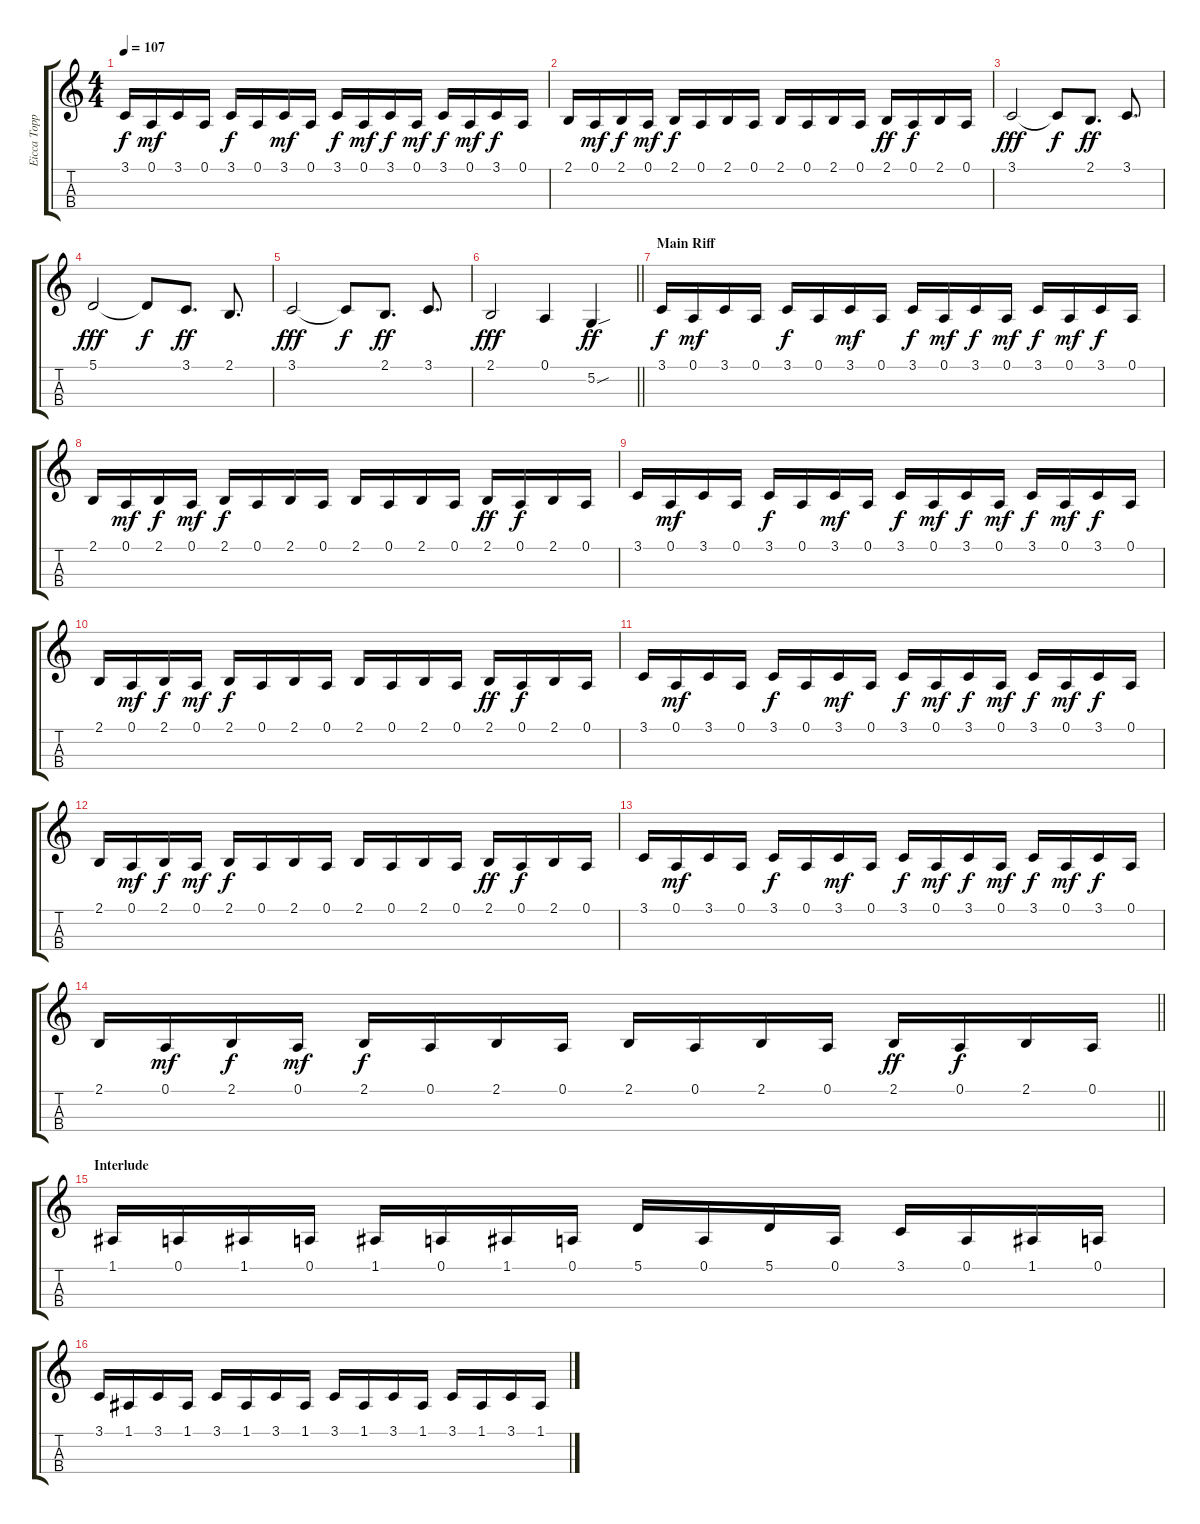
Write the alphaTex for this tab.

\track ("Eicca Toppinen" "Eicca Topp") {instrument cello}
\staff {score tabs}
\tuning (A3 D3 G2 C2) {hide}
\ts (4 4)
\tempo 107
\clef g2
\ks c
3.1.16{dy f} 0.1.16{dy mf} 3.1.16 0.1.16 3.1.16{dy f} 0.1.16 3.1.16{dy mf} 0.1.16 3.1.16{dy f} 0.1.16{dy mf} 3.1.16{dy f} 0.1.16{dy mf} 3.1.16{dy f} 0.1.16{dy mf} 3.1.16{dy f} 0.1.16 |
2.1.16 0.1.16{dy mf} 2.1.16{dy f} 0.1.16{dy mf} 2.1.16{dy f} 0.1.16 2.1.16 0.1.16 2.1.16 0.1.16 2.1.16 0.1.16 2.1.16{dy ff} 0.1.16{dy f} 2.1.16 0.1.16 |
3.1.2{dy fff} 3.1{t}.8{dy f} 2.1.8{d dy ff} 3.1.8{d} |
5.1.2{dy fff} 5.1{t}.8{dy f} 3.1.8{d dy ff} 2.1.8{d} |
3.1.2{dy fff} 3.1{t}.8{dy f} 2.1.8{d dy ff} 3.1.8{d} |
\barLineRight lightlight
2.1.2{dy fff} 0.1.4 5.2{sou}.4{dy ff} |
\section ("" "Main Riff")
3.1.16{dy f} 0.1.16{dy mf} 3.1.16 0.1.16 3.1.16{dy f} 0.1.16 3.1.16{dy mf} 0.1.16 3.1.16{dy f} 0.1.16{dy mf} 3.1.16{dy f} 0.1.16{dy mf} 3.1.16{dy f} 0.1.16{dy mf} 3.1.16{dy f} 0.1.16 |
2.1.16 0.1.16{dy mf} 2.1.16{dy f} 0.1.16{dy mf} 2.1.16{dy f} 0.1.16 2.1.16 0.1.16 2.1.16 0.1.16 2.1.16 0.1.16 2.1.16{dy ff} 0.1.16{dy f} 2.1.16 0.1.16 |
3.1.16 0.1.16{dy mf} 3.1.16 0.1.16 3.1.16{dy f} 0.1.16 3.1.16{dy mf} 0.1.16 3.1.16{dy f} 0.1.16{dy mf} 3.1.16{dy f} 0.1.16{dy mf} 3.1.16{dy f} 0.1.16{dy mf} 3.1.16{dy f} 0.1.16 |
2.1.16 0.1.16{dy mf} 2.1.16{dy f} 0.1.16{dy mf} 2.1.16{dy f} 0.1.16 2.1.16 0.1.16 2.1.16 0.1.16 2.1.16 0.1.16 2.1.16{dy ff} 0.1.16{dy f} 2.1.16 0.1.16 |
3.1.16 0.1.16{dy mf} 3.1.16 0.1.16 3.1.16{dy f} 0.1.16 3.1.16{dy mf} 0.1.16 3.1.16{dy f} 0.1.16{dy mf} 3.1.16{dy f} 0.1.16{dy mf} 3.1.16{dy f} 0.1.16{dy mf} 3.1.16{dy f} 0.1.16 |
2.1.16 0.1.16{dy mf} 2.1.16{dy f} 0.1.16{dy mf} 2.1.16{dy f} 0.1.16 2.1.16 0.1.16 2.1.16 0.1.16 2.1.16 0.1.16 2.1.16{dy ff} 0.1.16{dy f} 2.1.16 0.1.16 |
3.1.16 0.1.16{dy mf} 3.1.16 0.1.16 3.1.16{dy f} 0.1.16 3.1.16{dy mf} 0.1.16 3.1.16{dy f} 0.1.16{dy mf} 3.1.16{dy f} 0.1.16{dy mf} 3.1.16{dy f} 0.1.16{dy mf} 3.1.16{dy f} 0.1.16 |
\barLineRight lightlight
2.1.16 0.1.16{dy mf} 2.1.16{dy f} 0.1.16{dy mf} 2.1.16{dy f} 0.1.16 2.1.16 0.1.16 2.1.16 0.1.16 2.1.16 0.1.16 2.1.16{dy ff} 0.1.16{dy f} 2.1.16 0.1.16 |
\section ("" "Interlude")
1.1.16 0.1.16 1.1.16 0.1.16 1.1.16 0.1.16 1.1.16 0.1.16 5.1.16 0.1.16 5.1.16 0.1.16 3.1.16 0.1.16 1.1.16 0.1.16 |
3.1.16 1.1.16 3.1.16 1.1.16 3.1.16 1.1.16 3.1.16 1.1.16 3.1.16 1.1.16 3.1.16 1.1.16 3.1.16 1.1.16 3.1.16 1.1.16
